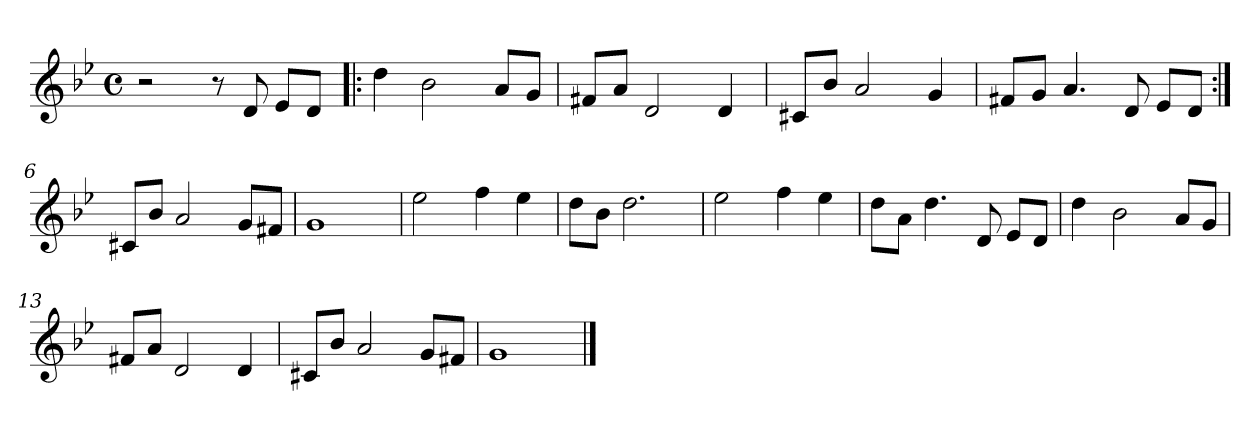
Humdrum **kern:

**kern
*part1
*staff1
*clefG2
*k[b-e-]
*g:
*M4/4
*met(c)
=1
2r
8r
8d/
8e-/L
8d/J
=2!|:
4dd\
2b-\
8a/L
8g/J
=3
8f#X/L
8a/J
2d/
4d/
!!LO:LB:g=z
=4
8c#X/L
8b-/J
2a/
4g/
=5
8f#X/L
8g/J
4.a/
8d/
8e-/L
8d/J
=6:|!
8c#X/L
8b-/J
2a/
8g/L
8f#X/J
=7
1g
!!LO:LB:g=z
=8
2ee-\
4ff\
4ee-\
=9
8dd\L
8b-\J
2.dd\
=10
2ee-\
4ff\
4ee-\
=11
8dd\L
8a\J
4.dd\
8d/
8e-/L
8d/J
!!LO:LB:g=z
=12
4dd\
2b-\
8a/L
8g/J
=13
8f#X/L
8a/J
2d/
4d/
=14
8c#X/L
8b-/J
2a/
8g/L
8f#X/J
=15
1g
==
*-
